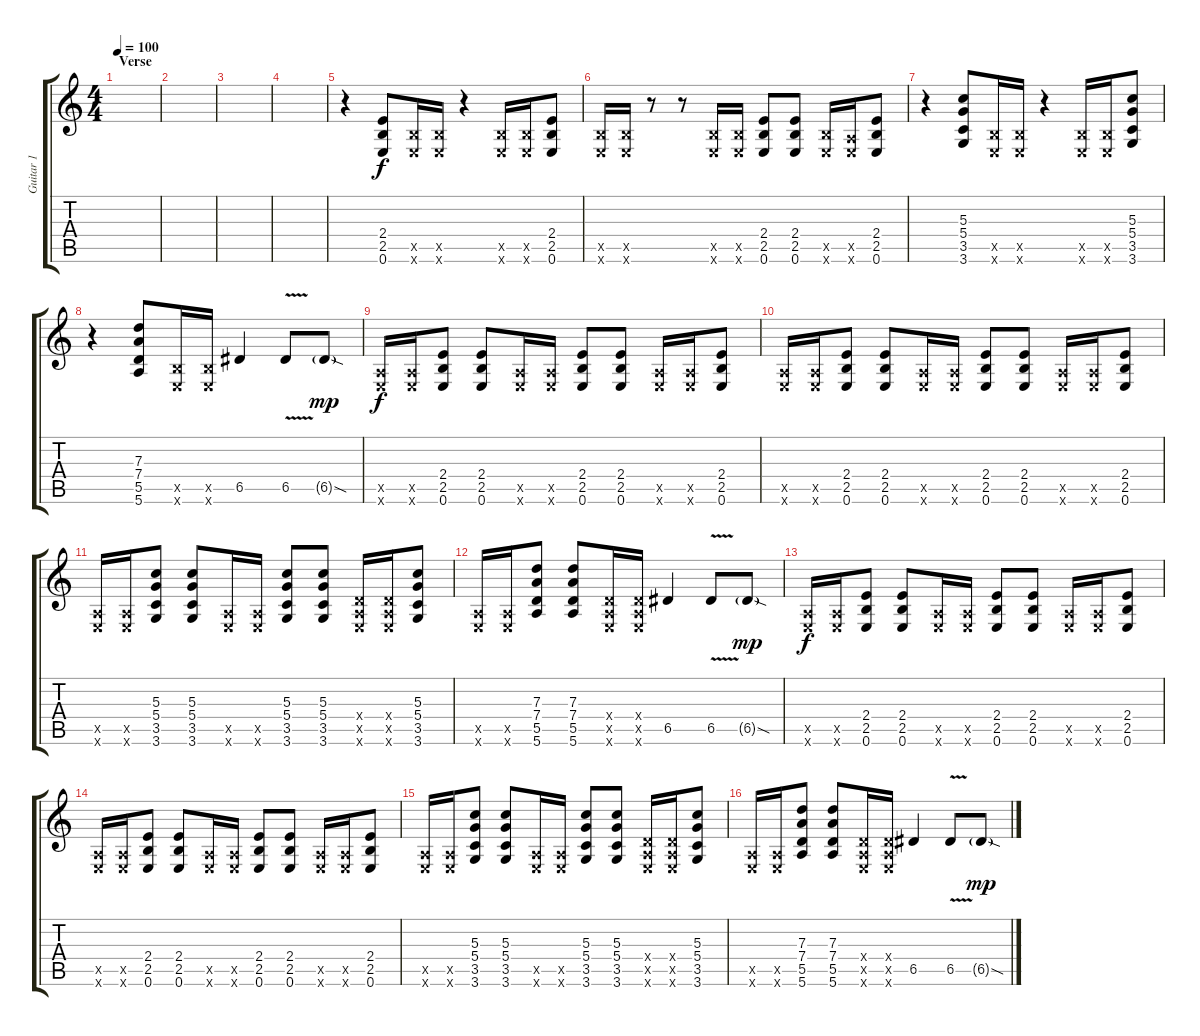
\track ("Guitar 1" "Guitar 1") {instrument distortionguitar}
\staff {score tabs}
\tuning (E4 B3 G3 D3 A2 E2) {hide}
\ts (4 4)
\section ("" "Verse")
\tempo 100
\clef g2
\ks c
|
|
|
|
r.4 (2.4 2.5 0.6).8 (2.5{x} 0.6{x}).16 (2.5{x} 0.6{x}).16 r.4 (2.5{x} 0.6{x}).16 (2.5{x} 0.6{x}).16 (2.4 2.5 0.6).8 |
(2.5{x} 0.6{x}).16 (2.5{x} 0.6{x}).16 r.8 r.8 (2.5{x} 0.6{x}).16 (2.5{x} 0.6{x}).16 (2.4 2.5 0.6).8 (2.4 2.5 0.6).8 (2.5{x} 0.6{x}).16 (0.5{x} 0.6{x}).16 (2.4 2.5 0.6).8 |
r.4 (5.3 5.4 3.5 3.6).8 (2.5{x} 0.6{x}).16 (2.5{x} 0.6{x}).16 r.4 (2.5{x} 0.6{x}).16 (2.5{x} 0.6{x}).16 (5.3 5.4 3.5 3.6).8 |
r.4 (7.3 7.4 5.5 5.6).8 (2.5{x} 0.6{x}).16 (2.5{x} 0.6{x}).16 6.5.4 6.5{v}.8 6.5{sod g}.8{dy mp} |
(0.5{x} 0.6{x}).16{dy f} (0.5{x} 0.6{x}).16 (2.4 2.5 0.6).8 (2.4 2.5 0.6).8 (0.5{x} 0.6{x}).16 (0.5{x} 0.6{x}).16 (2.4 2.5 0.6).8 (2.4 2.5 0.6).8 (0.5{x} 0.6{x}).16 (0.5{x} 0.6{x}).16 (2.4 2.5 0.6).8 |
(0.5{x} 0.6{x}).16 (0.5{x} 0.6{x}).16 (2.4 2.5 0.6).8 (2.4 2.5 0.6).8 (0.5{x} 0.6{x}).16 (0.5{x} 0.6{x}).16 (2.4 2.5 0.6).8 (2.4 2.5 0.6).8 (0.5{x} 0.6{x}).16 (0.5{x} 0.6{x}).16 (2.4 2.5 0.6).8 |
(0.5{x} 0.6{x}).16 (0.5{x} 0.6{x}).16 (5.3 5.4 3.5 3.6).8 (5.3 5.4 3.5 3.6).8 (0.5{x} 0.6{x}).16 (0.5{x} 0.6{x}).16 (5.3 5.4 3.5 3.6).8 (5.3 5.4 3.5 3.6).8 (0.4{x} 0.5{x} 0.6{x}).16 (0.4{x} 0.5{x} 0.6{x}).16 (5.3 5.4 3.5 3.6).8 |
(0.5{x} 0.6{x}).16 (0.5{x} 0.6{x}).16 (7.3 7.4 5.5 5.6).8 (7.3 7.4 5.5 5.6).8 (0.4{x} 0.5{x} 0.6{x}).16 (0.4{x} 0.5{x} 0.6{x}).16 6.5.4 6.5{v}.8 6.5{sod g}.8{dy mp} |
(0.5{x} 0.6{x}).16{dy f} (0.5{x} 0.6{x}).16 (2.4 2.5 0.6).8 (2.4 2.5 0.6).8 (0.5{x} 0.6{x}).16 (0.5{x} 0.6{x}).16 (2.4 2.5 0.6).8 (2.4 2.5 0.6).8 (0.5{x} 0.6{x}).16 (0.5{x} 0.6{x}).16 (2.4 2.5 0.6).8 |
(0.5{x} 0.6{x}).16 (0.5{x} 0.6{x}).16 (2.4 2.5 0.6).8 (2.4 2.5 0.6).8 (0.5{x} 0.6{x}).16 (0.5{x} 0.6{x}).16 (2.4 2.5 0.6).8 (2.4 2.5 0.6).8 (0.5{x} 0.6{x}).16 (0.5{x} 0.6{x}).16 (2.4 2.5 0.6).8 |
(0.5{x} 0.6{x}).16 (0.5{x} 0.6{x}).16 (5.3 5.4 3.5 3.6).8 (5.3 5.4 3.5 3.6).8 (0.5{x} 0.6{x}).16 (0.5{x} 0.6{x}).16 (5.3 5.4 3.5 3.6).8 (5.3 5.4 3.5 3.6).8 (0.4{x} 0.5{x} 0.6{x}).16 (0.4{x} 0.5{x} 0.6{x}).16 (5.3 5.4 3.5 3.6).8 |
(0.5{x} 0.6{x}).16 (0.5{x} 0.6{x}).16 (7.3 7.4 5.5 5.6).8 (7.3 7.4 5.5 5.6).8 (0.4{x} 0.5{x} 0.6{x}).16 (0.4{x} 0.5{x} 0.6{x}).16 6.5.4 6.5{v}.8 6.5{sod g}.8{dy mp}
